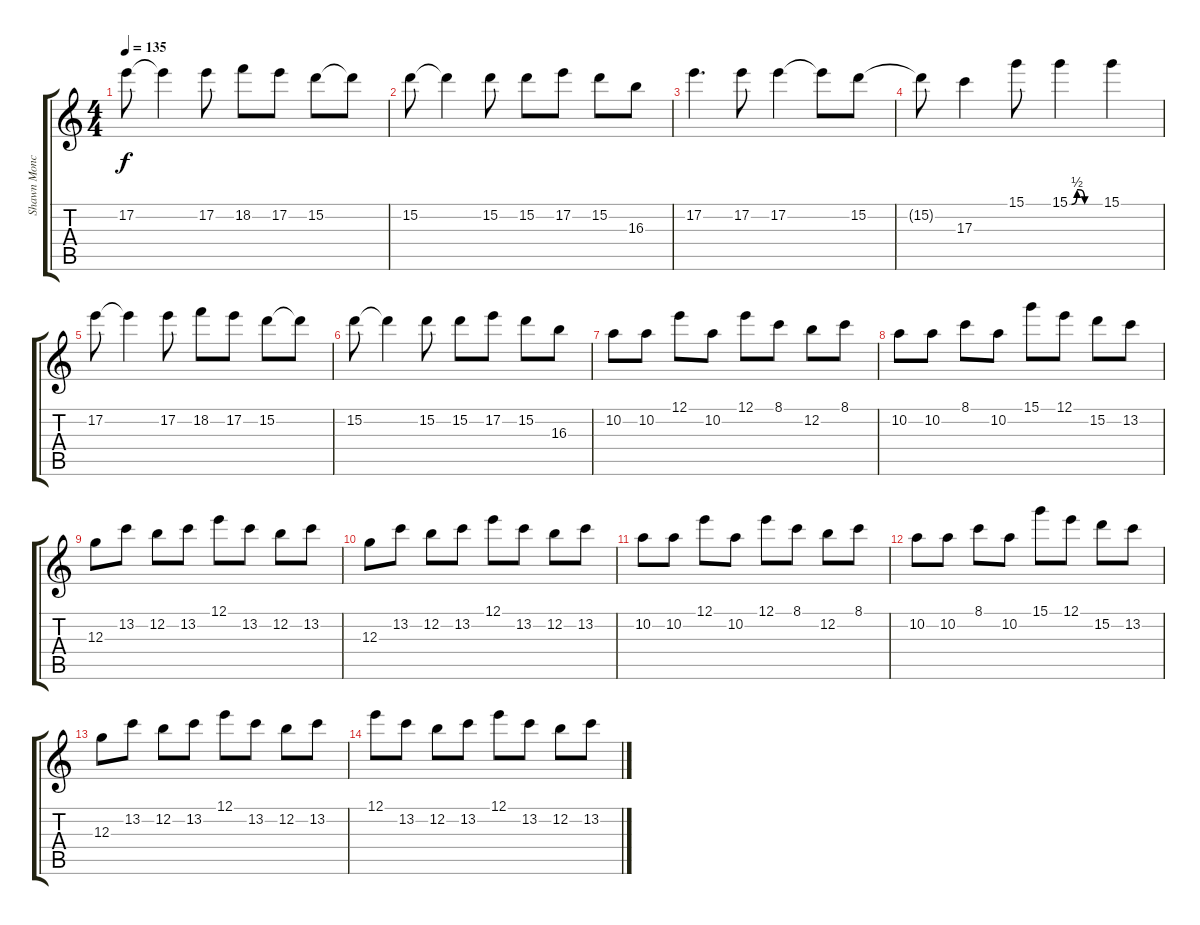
\track ("Shawn Moncreiff" "Shawn Monc") {instrument electricguitarclean bank 4}
\staff {score tabs}
\tuning (E4 B3 G3 D3 A2 E2) {hide}
\ts (4 4)
\tempo 135
\clef g2
\ks c
17.2.8{dy f} 17.2{t}.4 17.2.8 18.2.8 17.2.8 15.2.8 15.2{t}.8 |
15.2.8 15.2{t}.4 15.2.8 15.2.8 17.2.8 15.2.8 16.3.8 |
17.2.4{d} 17.2.8 17.2.4 17.2{t}.8 15.2.8 |
15.2{t}.8 17.3.4 15.1.8 15.1{be (custom 0 0 4 0 15 2 19 2 30 0 45 0 60 0)}.4 15.1.4 |
17.2.8 17.2{t}.4 17.2.8 18.2.8 17.2.8 15.2.8 15.2{t}.8 |
15.2.8 15.2{t}.4 15.2.8 15.2.8 17.2.8 15.2.8 16.3.8 |
10.2.8 10.2.8 12.1.8 10.2.8 12.1.8 8.1.8 12.2.8 8.1.8 |
10.2.8 10.2.8 8.1.8 10.2.8 15.1.8 12.1.8 15.2.8 13.2.8 |
12.3.8 13.2.8 12.2.8 13.2.8 12.1.8 13.2.8 12.2.8 13.2.8 |
12.3.8 13.2.8 12.2.8 13.2.8 12.1.8 13.2.8 12.2.8 13.2.8 |
10.2.8 10.2.8 12.1.8 10.2.8 12.1.8 8.1.8 12.2.8 8.1.8 |
10.2.8 10.2.8 8.1.8 10.2.8 15.1.8 12.1.8 15.2.8 13.2.8 |
12.3.8 13.2.8 12.2.8 13.2.8 12.1.8 13.2.8 12.2.8 13.2.8 |
12.1.8 13.2.8 12.2.8 13.2.8 12.1.8 13.2.8 12.2.8 13.2.8
